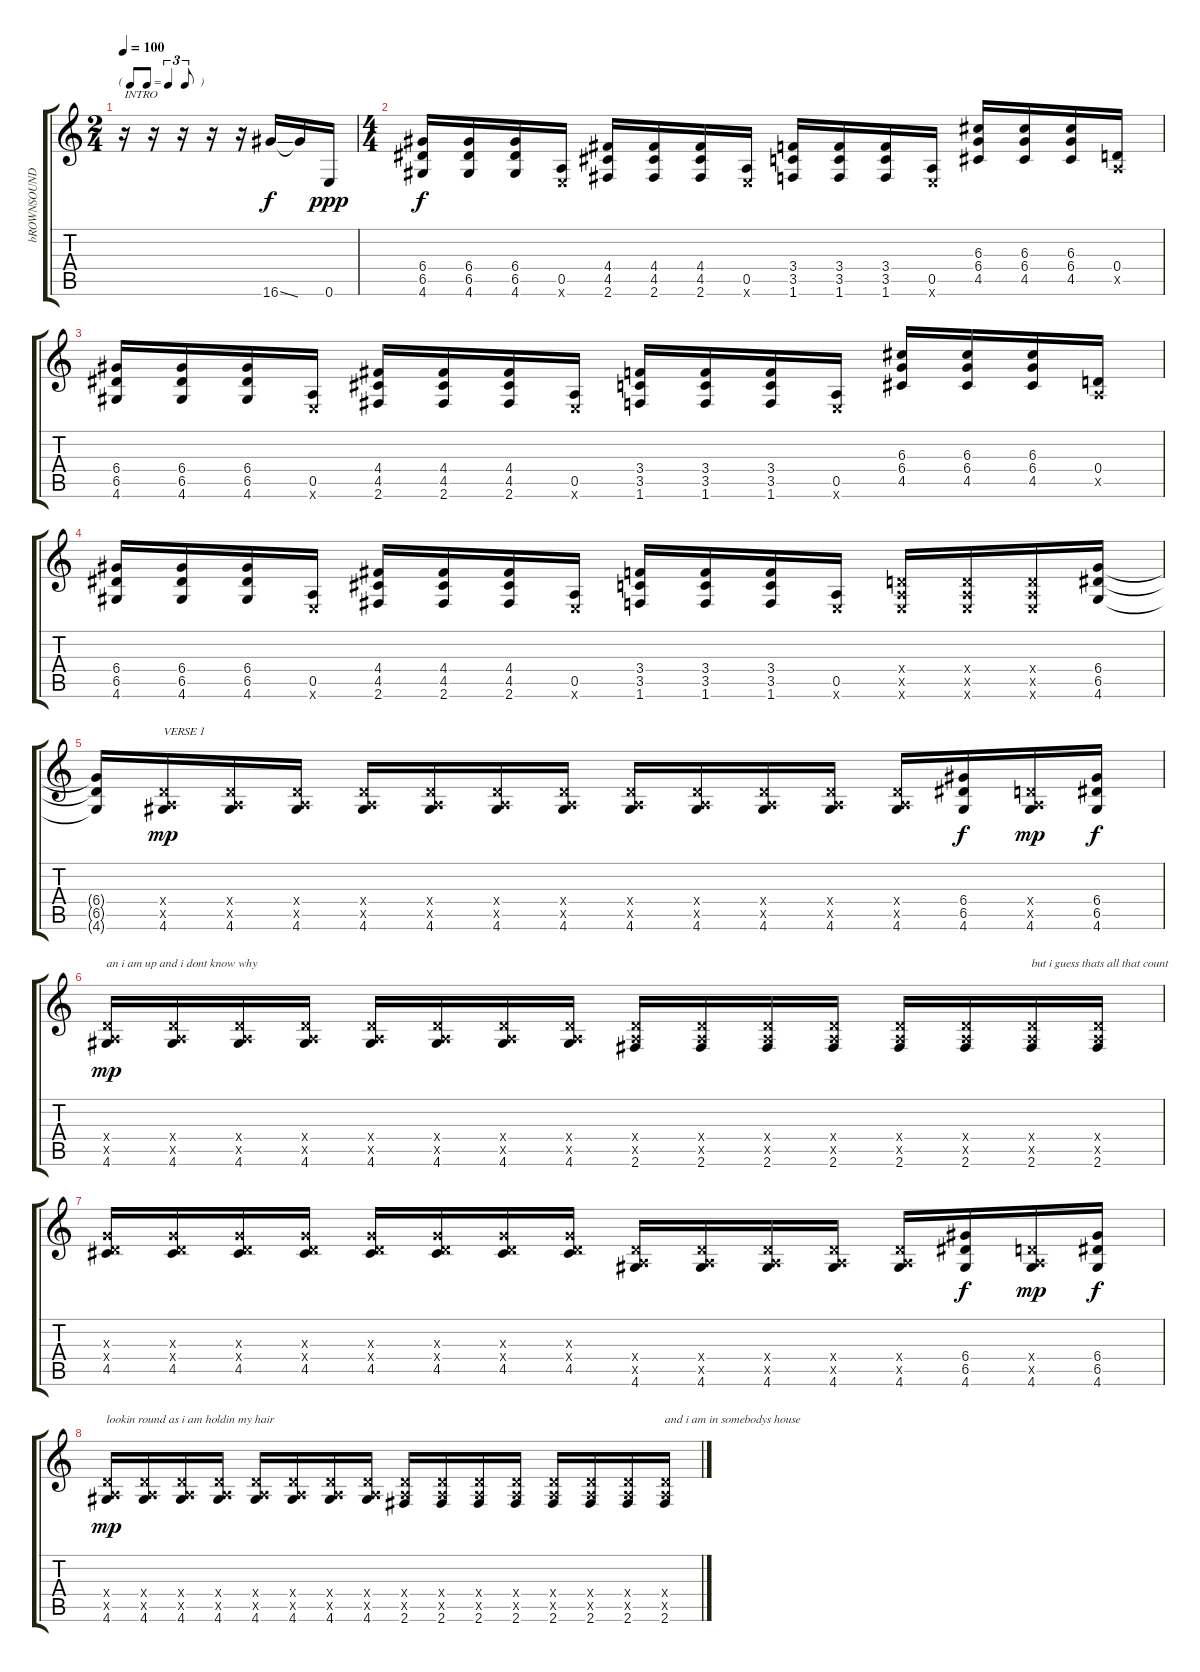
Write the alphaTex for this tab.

\track ("bROWNSOUND" "bROWNSOUND") {instrument distortionguitar}
\staff {score tabs}
\tuning (E4 B3 G3 D3 A2 E2) {hide}
\ts (2 4)
\tf triplet8th
\tempo 100
\clef g2
\ks c
r.16{txt "INTRO" dy f instrument distortionguitar} r.16 r.16 r.16 r.16 16.6{ss}.16 16.6{t}.16 0.6.16{dy ppp} |
\ts (4 4)
(6.4 6.5 4.6).16{dy f} (6.4 6.5 4.6).16 (6.4 6.5 4.6).16 (0.5 0.6{x}).16 (4.4 4.5 2.6).16 (4.4 4.5 2.6).16 (4.4 4.5 2.6).16 (0.5 0.6{x}).16 (3.4 3.5 1.6).16 (3.4 3.5 1.6).16 (3.4 3.5 1.6).16 (0.5 0.6{x}).16 (6.3 6.4 4.5).16 (6.3 6.4 4.5).16 (6.3 6.4 4.5).16 (0.4 0.5{x}).16 |
(6.4 6.5 4.6).16 (6.4 6.5 4.6).16 (6.4 6.5 4.6).16 (0.5 0.6{x}).16 (4.4 4.5 2.6).16 (4.4 4.5 2.6).16 (4.4 4.5 2.6).16 (0.5 0.6{x}).16 (3.4 3.5 1.6).16 (3.4 3.5 1.6).16 (3.4 3.5 1.6).16 (0.5 0.6{x}).16 (6.3 6.4 4.5).16 (6.3 6.4 4.5).16 (6.3 6.4 4.5).16 (0.4 0.5{x}).16 |
(6.4 6.5 4.6).16 (6.4 6.5 4.6).16 (6.4 6.5 4.6).16 (0.5 0.6{x}).16 (4.4 4.5 2.6).16 (4.4 4.5 2.6).16 (4.4 4.5 2.6).16 (0.5 0.6{x}).16 (3.4 3.5 1.6).16 (3.4 3.5 1.6).16 (3.4 3.5 1.6).16 (0.5 0.6{x}).16 (0.4{x} 0.5{x} 0.6{x}).16 (0.4{x} 0.5{x} 0.6{x}).16 (0.4{x} 0.5{x} 0.6{x}).16 (6.4 6.5 4.6).16 |
(6.4{t} 6.5{t} 4.6{t}).16 (0.4{x} 0.5{x} 4.6).16{txt "VERSE 1" dy mp} (0.4{x} 0.5{x} 4.6).16 (0.4{x} 0.5{x} 4.6).16 (0.4{x} 0.5{x} 4.6).16 (0.4{x} 0.5{x} 4.6).16 (0.4{x} 0.5{x} 4.6).16 (0.4{x} 0.5{x} 4.6).16 (0.4{x} 0.5{x} 4.6).16 (0.4{x} 0.5{x} 4.6).16 (0.4{x} 0.5{x} 4.6).16 (0.4{x} 0.5{x} 4.6).16 (0.4{x} 0.5{x} 4.6).16 (6.4 6.5 4.6).16{dy f} (0.4{x} 0.5{x} 4.6).16{dy mp} (6.4 6.5 4.6).16{dy f} |
(0.4{x} 0.5{x} 4.6).16{txt "an i am up and i dont know why" dy mp} (0.4{x} 0.5{x} 4.6).16 (0.4{x} 0.5{x} 4.6).16 (0.4{x} 0.5{x} 4.6).16 (0.4{x} 0.5{x} 4.6).16 (0.4{x} 0.5{x} 4.6).16 (0.4{x} 0.5{x} 4.6).16 (0.4{x} 0.5{x} 4.6).16 (0.4{x} 0.5{x} 2.6).16 (0.4{x} 0.5{x} 2.6).16 (0.4{x} 0.5{x} 2.6).16 (0.4{x} 0.5{x} 2.6).16 (0.4{x} 0.5{x} 2.6).16 (0.4{x} 0.5{x} 2.6).16 (0.4{x} 0.5{x} 2.6).16{txt "but i guess thats all that count"} (0.4{x} 0.5{x} 2.6).16 |
(0.3{x} 0.4{x} 4.5).16 (0.3{x} 0.4{x} 4.5).16 (0.3{x} 0.4{x} 4.5).16 (0.3{x} 0.4{x} 4.5).16 (0.3{x} 0.4{x} 4.5).16 (0.3{x} 0.4{x} 4.5).16 (0.3{x} 0.4{x} 4.5).16 (0.3{x} 0.4{x} 4.5).16 (0.4{x} 0.5{x} 4.6).16 (0.4{x} 0.5{x} 4.6).16 (0.4{x} 0.5{x} 4.6).16 (0.4{x} 0.5{x} 4.6).16 (0.4{x} 0.5{x} 4.6).16 (6.4 6.5 4.6).16{dy f} (0.4{x} 0.5{x} 4.6).16{dy mp} (6.4 6.5 4.6).16{dy f} |
(0.4{x} 0.5{x} 4.6).16{txt "lookin round as i am holdin my hair " dy mp} (0.4{x} 0.5{x} 4.6).16 (0.4{x} 0.5{x} 4.6).16 (0.4{x} 0.5{x} 4.6).16 (0.4{x} 0.5{x} 4.6).16 (0.4{x} 0.5{x} 4.6).16 (0.4{x} 0.5{x} 4.6).16 (0.4{x} 0.5{x} 4.6).16 (0.4{x} 0.5{x} 2.6).16 (0.4{x} 0.5{x} 2.6).16 (0.4{x} 0.5{x} 2.6).16 (0.4{x} 0.5{x} 2.6).16 (0.4{x} 0.5{x} 2.6).16 (0.4{x} 0.5{x} 2.6).16 (0.4{x} 0.5{x} 2.6).16 (0.4{x} 0.5{x} 2.6).16{txt "and i am in somebodys house"}
